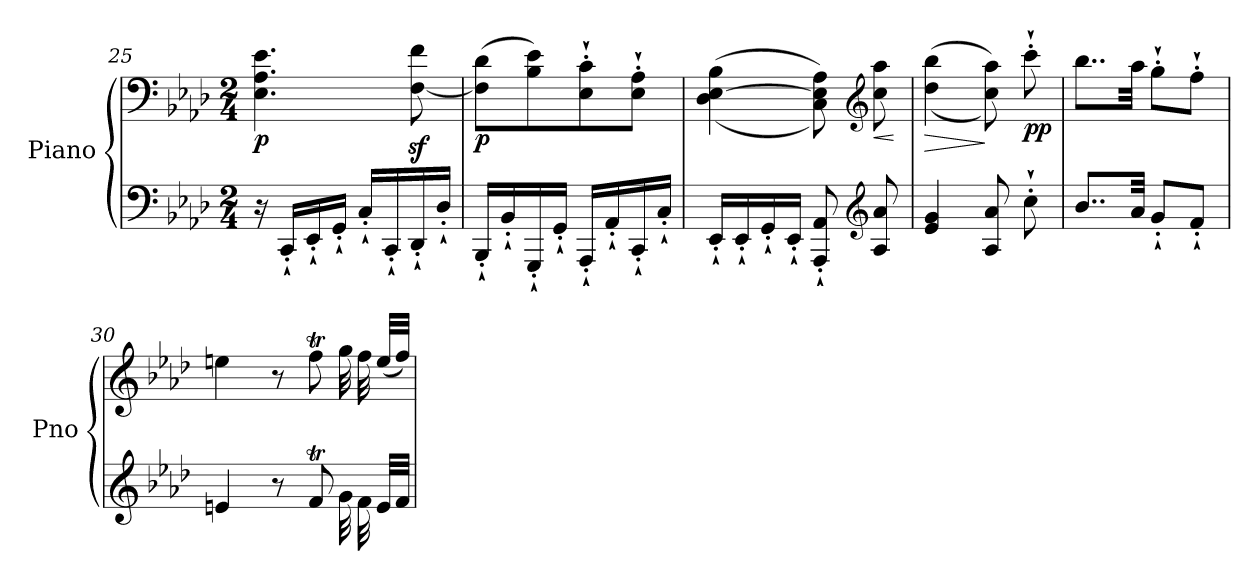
**kern	**kern	**dynam
*part1	*part1	*part1
*staff2	*staff1	*staff1/2
*I"Piano	*	*
*I'Pno	*	*
*clefF4	*clefF4	*
*k[b-e-a-d-]	*k[b-e-a-d-]	*
*M2/4	*M2/4	*
=25	=25	=25
!	!	!LO:DY:b
16r	4.E-\ 4.A-\ 4.e-\	p
16CC'`/LL	.	.
16EE-'`/	.	.
16GG'`/JJ	.	.
16C'`/LL	.	.
16CC'`/	.	.
16DD-'`/	[8F\z< 8f\z<	.
16D-'`/JJ	.	.
=26	=26	=26
!	!	!LO:DY:b
16BBB-'`/LL	(8F\] 8d-\L	p
16BB-'`/	.	.
16GGG'`/	8B-\ 8e-\)	.
16GG'`/JJ	.	.
16AAA-'`/LL	8E-\'` 8c\'`	.
16AA-'`/	.	.
16CC'`/	8E-\'` 8A-\'`J	.
16C'`/JJ	.	.
=27	=27	=27
16EE-'`/LL	(>(4D-\ [4E-\ 4B-\	.
16EE-'`/	.	.
16GG'`/	.	.
16EE-'`/JJ	.	.
8AAA-/'` 8AA-/'`	8C\ 8E-\] 8A-\))	.
*clefG2	*clefG2	*
!	!	!LO:HP:b
8A-/ 8a-/	8cc\ 8aa-\	<
.	.	[
=28	=28	=28
!	!	!LO:HP:b
4e-/ 4g/	((4dd-\ 4bb-\	>
8A-/ 8a-/	8cc\ 8aa-\))	]
!	!	!LO:DY:b
8cc'`\	8ccc'`\	pp
=29	=29	=29
8..b-/L	8..bb-\L	.
32a-/Jkk	32aa-\Jkk	.
8g'`/L	8gg'`\L	.
8f'`/J	8ff'`\J	.
!!LO:LB:g=z
=30	=30	=30
*^	*^	*
4en/	4.ryy	4een\	4.ryy	.
8r	.	8r	.	.
*	*Xtuplet	*	*Xtuplet	*
8fT/	40ryy	8ffT\	40ryy	.
.	40g	.	40gg	.
.	40f	.	40ff	.
.	40e/LL	.	(40ee/LL	.
.	40f/JJ	.	40ff/JJ)	.
*v	*v	*	*	*
*	*v	*v	*
=	=	=
*-	*-	*-
